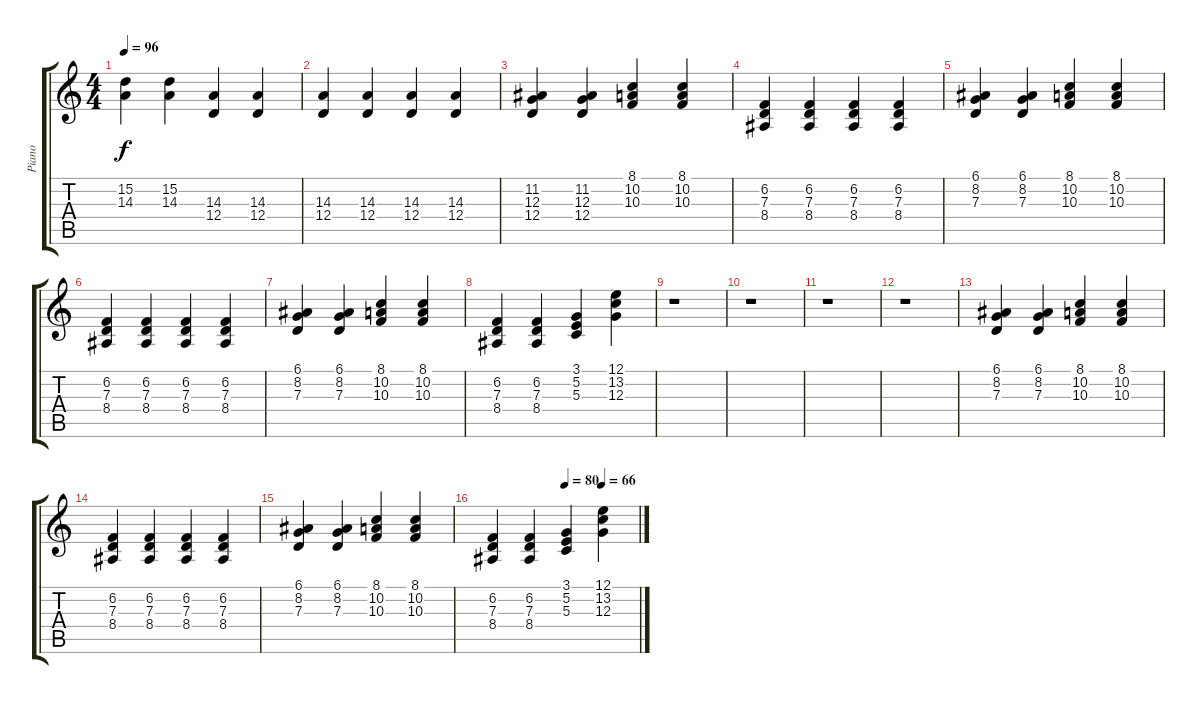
\track ("Piano " "Piano ") {instrument acousticgrandpiano}
\staff {score tabs}
\tuning (E4 B3 G3 D3 A2 E2) {hide}
\ts (4 4)
\tempo 96
\clef g2
\ks c
(15.2 14.3).4{dy f} (15.2 14.3).4 (14.3 12.4).4 (14.3 12.4).4 |
(14.3 12.4).4 (14.3 12.4).4 (14.3 12.4).4 (14.3 12.4).4 |
(11.2 12.3 12.4).4 (11.2 12.3 12.4).4 (8.1 10.2 10.3).4 (8.1 10.2 10.3).4 |
(6.2 7.3 8.4).4 (6.2 7.3 8.4).4 (6.2 7.3 8.4).4 (6.2 7.3 8.4).4 |
(6.1 8.2 7.3).4 (6.1 8.2 7.3).4 (8.1 10.2 10.3).4 (8.1 10.2 10.3).4 |
(6.2 7.3 8.4).4 (6.2 7.3 8.4).4 (6.2 7.3 8.4).4 (6.2 7.3 8.4).4 |
(6.1 8.2 7.3).4 (6.1 8.2 7.3).4 (8.1 10.2 10.3).4 (8.1 10.2 10.3).4 |
(6.2 7.3 8.4).4 (6.2 7.3 8.4).4 (3.1 5.2 5.3).4 (12.1 13.2 12.3).4 |
r.1 |
r.1 |
r.1 |
r.1 |
(6.1 8.2 7.3).4 (6.1 8.2 7.3).4 (8.1 10.2 10.3).4 (8.1 10.2 10.3).4 |
(6.2 7.3 8.4).4 (6.2 7.3 8.4).4 (6.2 7.3 8.4).4 (6.2 7.3 8.4).4 |
(6.1 8.2 7.3).4 (6.1 8.2 7.3).4 (8.1 10.2 10.3).4 (8.1 10.2 10.3).4 |
\tempo (80 0.5)
\tempo (66 0.75)
(6.2 7.3 8.4).4 (6.2 7.3 8.4).4 (3.1 5.2 5.3).4 (12.1 13.2 12.3).4
